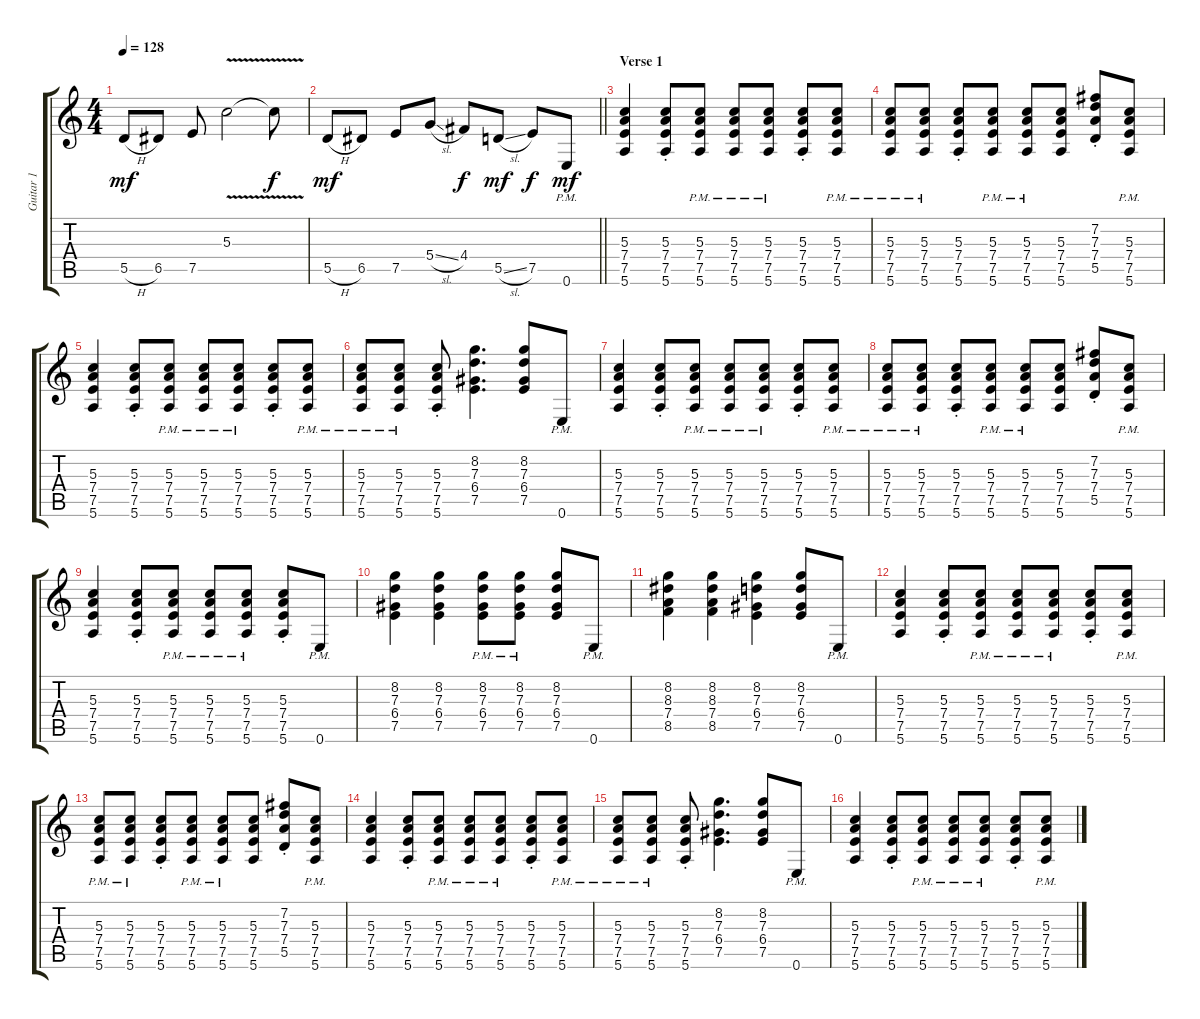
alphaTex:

\track ("Guitar 1" "Guitar 1") {instrument overdrivenguitar}
\staff {score tabs}
\tuning (E4 B3 G3 D3 A2 E2) {hide}
\ts (4 4)
\tempo 128
\clef g2
\ks c
5.5{h}.8{dy mf} 6.5.8 7.5.8 5.3{v}.2 5.3{t}.8{dy f} |
\barLineRight lightlight
5.5{h}.8{dy mf} 6.5.8 7.5.8 5.4{sl}.8 4.4.8{dy f} 5.5{sl}.8{dy mf} 7.5.8{dy f} 0.6{pm}.8{dy mf} |
\section ("" "Verse 1")
(5.3 7.4 7.5 5.6).4 (5.3{st} 7.4{st} 7.5{st} 5.6{st}).8 (5.3{pm} 7.4{pm} 7.5{pm} 5.6{pm}).8 (5.3{pm} 7.4{pm} 7.5{pm} 5.6{pm}).8 (5.3{pm} 7.4{pm} 7.5{pm} 5.6{pm}).8 (5.3{st} 7.4{st} 7.5{st} 5.6{st}).8 (5.3{pm} 7.4{pm} 7.5{pm} 5.6{pm}).8 |
(5.3{pm} 7.4{pm} 7.5{pm} 5.6{pm}).8 (5.3{pm} 7.4{pm} 7.5{pm} 5.6{pm}).8 (5.3{st} 7.4{st} 7.5{st} 5.6{st}).8 (5.3{pm} 7.4{pm} 7.5{pm} 5.6{pm}).8 (5.3{pm} 7.4{pm} 7.5{pm} 5.6{pm}).8 (5.3 7.4 7.5 5.6).8 (7.2{st} 7.3{st} 7.4{st} 5.5{st}).8 (5.3{pm} 7.4{pm} 7.5{pm} 5.6{pm}).8 |
(5.3 7.4 7.5 5.6).4 (5.3{st} 7.4{st} 7.5{st} 5.6{st}).8 (5.3{pm} 7.4{pm} 7.5{pm} 5.6{pm}).8 (5.3{pm} 7.4{pm} 7.5{pm} 5.6{pm}).8 (5.3{pm} 7.4{pm} 7.5{pm} 5.6{pm}).8 (5.3{st} 7.4{st} 7.5{st} 5.6{st}).8 (5.3{pm} 7.4{pm} 7.5{pm} 5.6{pm}).8 |
(5.3{pm} 7.4{pm} 7.5{pm} 5.6{pm}).8 (5.3{pm} 7.4{pm} 7.5{pm} 5.6{pm}).8 (5.3{st} 7.4{st} 7.5{st} 5.6{st}).8 (8.2 7.3 6.4 7.5).4{d} (8.2 7.3 6.4 7.5).8 0.6{pm}.8 |
(5.3 7.4 7.5 5.6).4 (5.3{st} 7.4{st} 7.5{st} 5.6{st}).8 (5.3{pm} 7.4{pm} 7.5{pm} 5.6{pm}).8 (5.3{pm} 7.4{pm} 7.5{pm} 5.6{pm}).8 (5.3{pm} 7.4{pm} 7.5{pm} 5.6{pm}).8 (5.3{st} 7.4{st} 7.5{st} 5.6{st}).8 (5.3{pm} 7.4{pm} 7.5{pm} 5.6{pm}).8 |
(5.3{pm} 7.4{pm} 7.5{pm} 5.6{pm}).8 (5.3{pm} 7.4{pm} 7.5{pm} 5.6{pm}).8 (5.3{st} 7.4{st} 7.5{st} 5.6{st}).8 (5.3{pm} 7.4{pm} 7.5{pm} 5.6{pm}).8 (5.3{pm} 7.4{pm} 7.5{pm} 5.6{pm}).8 (5.3 7.4 7.5 5.6).8 (7.2{st} 7.3{st} 7.4{st} 5.5{st}).8 (5.3{pm} 7.4{pm} 7.5{pm} 5.6{pm}).8 |
(5.3 7.4 7.5 5.6).4 (5.3{st} 7.4{st} 7.5{st} 5.6{st}).8 (5.3{pm} 7.4{pm} 7.5{pm} 5.6{pm}).8 (5.3{pm} 7.4{pm} 7.5{pm} 5.6{pm}).8 (5.3{pm} 7.4{pm} 7.5{pm} 5.6{pm}).8 (5.3{st} 7.4{st} 7.5{st} 5.6{st}).8 0.6{pm}.8 |
(8.2 7.3 6.4 7.5).4 (8.2 7.3 6.4 7.5).4 (8.2{pm} 7.3{pm} 6.4{pm} 7.5{pm}).8 (8.2{pm} 7.3{pm} 6.4{pm} 7.5{pm}).8 (8.2 7.3 6.4 7.5).8 0.6{pm}.8 |
(8.2 8.3 7.4 8.5).4 (8.2 8.3 7.4 8.5).4 (8.2 7.3 6.4 7.5).4 (8.2 7.3 6.4 7.5).8 0.6{pm}.8 |
(5.3 7.4 7.5 5.6).4 (5.3{st} 7.4{st} 7.5{st} 5.6{st}).8 (5.3{pm} 7.4{pm} 7.5{pm} 5.6{pm}).8 (5.3{pm} 7.4{pm} 7.5{pm} 5.6{pm}).8 (5.3{pm} 7.4{pm} 7.5{pm} 5.6{pm}).8 (5.3{st} 7.4{st} 7.5{st} 5.6{st}).8 (5.3{pm} 7.4{pm} 7.5{pm} 5.6{pm}).8 |
(5.3{pm} 7.4{pm} 7.5{pm} 5.6{pm}).8 (5.3{pm} 7.4{pm} 7.5{pm} 5.6{pm}).8 (5.3{st} 7.4{st} 7.5{st} 5.6{st}).8 (5.3{pm} 7.4{pm} 7.5{pm} 5.6{pm}).8 (5.3{pm} 7.4{pm} 7.5{pm} 5.6{pm}).8 (5.3 7.4 7.5 5.6).8 (7.2{st} 7.3{st} 7.4{st} 5.5{st}).8 (5.3{pm} 7.4{pm} 7.5{pm} 5.6{pm}).8 |
(5.3 7.4 7.5 5.6).4 (5.3{st} 7.4{st} 7.5{st} 5.6{st}).8 (5.3{pm} 7.4{pm} 7.5{pm} 5.6{pm}).8 (5.3{pm} 7.4{pm} 7.5{pm} 5.6{pm}).8 (5.3{pm} 7.4{pm} 7.5{pm} 5.6{pm}).8 (5.3{st} 7.4{st} 7.5{st} 5.6{st}).8 (5.3{pm} 7.4{pm} 7.5{pm} 5.6{pm}).8 |
(5.3{pm} 7.4{pm} 7.5{pm} 5.6{pm}).8 (5.3{pm} 7.4{pm} 7.5{pm} 5.6{pm}).8 (5.3{st} 7.4{st} 7.5{st} 5.6{st}).8 (8.2 7.3 6.4 7.5).4{d} (8.2 7.3 6.4 7.5).8 0.6{pm}.8 |
(5.3 7.4 7.5 5.6).4 (5.3{st} 7.4{st} 7.5{st} 5.6{st}).8 (5.3{pm} 7.4{pm} 7.5{pm} 5.6{pm}).8 (5.3{pm} 7.4{pm} 7.5{pm} 5.6{pm}).8 (5.3{pm} 7.4{pm} 7.5{pm} 5.6{pm}).8 (5.3{st} 7.4{st} 7.5{st} 5.6{st}).8 (5.3{pm} 7.4{pm} 7.5{pm} 5.6{pm}).8
